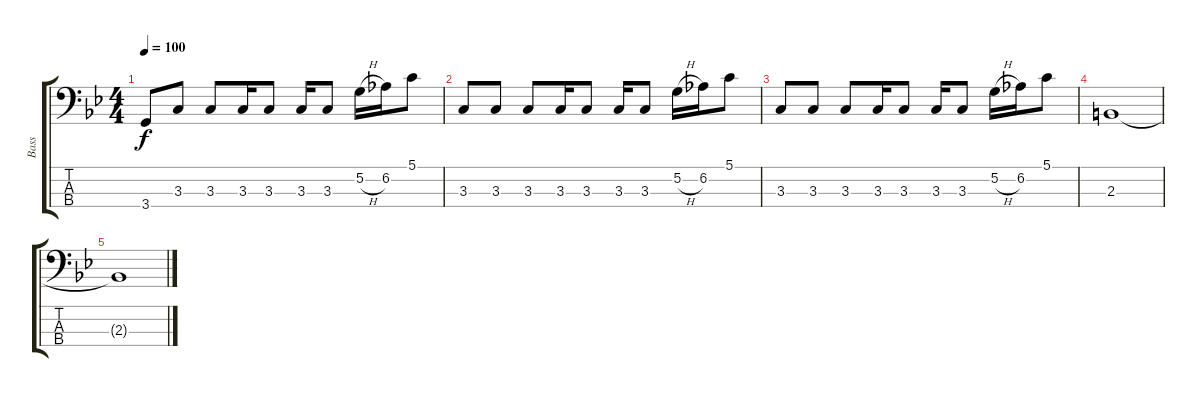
\track ("Bass" "Bass") {instrument electricbassfinger}
\staff {score tabs}
\tuning (G2 D2 A1 E1) {hide}
\ts (4 4)
\section ("" "")
\tempo 100
\clef f4
\ks gminor
3.4.8{dy f} 3.3.8 3.3.8 3.3.16 3.3.8 3.3.16 3.3.8 5.2{h}.16 6.2.16 5.1.8 |
3.3.8 3.3.8 3.3.8 3.3.16 3.3.8 3.3.16 3.3.8 5.2{h}.16 6.2.16 5.1.8 |
3.3.8 3.3.8 3.3.8 3.3.16 3.3.8 3.3.16 3.3.8 5.2{h}.16 6.2.16 5.1.8 |
2.3.1 |
2.3{t}.1
